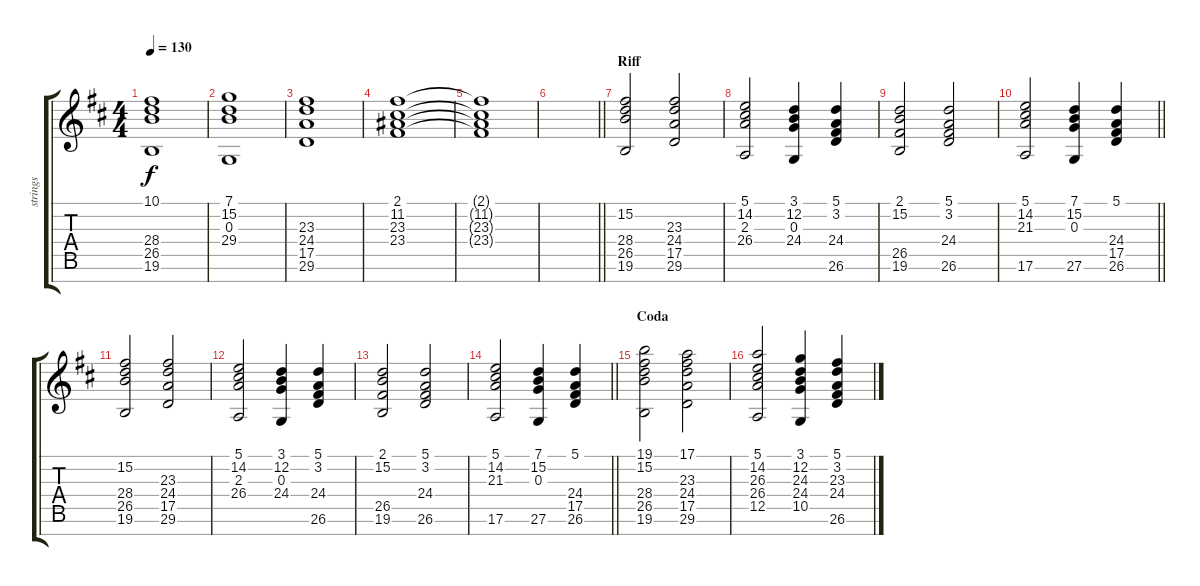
\track ("strings" "strings") {instrument stringensemble1}
\staff {score tabs}
\tuning (E4 B3 G3 D3 A2 E2 B1) {hide}
\ts (4 4)
\tempo 130
\clef g2
\ks bminor
(10.1 28.4 26.5 19.6).1{dy f} |
(7.1 15.2 0.3 29.4).1 |
(23.3 24.4 17.5 29.6).1 |
(2.1 11.2 23.3 23.4).1 |
(2.1{t} 11.2{t} 23.3{t} 23.4{t}).1 |
\barLineRight lightlight
|
\section ("" "Riff")
(15.2 28.4 26.5 19.6).2 (23.3 24.4 17.5 29.6).2 |
(5.1 14.2 2.3 26.4).2 (3.1 12.2 0.3 24.4).4 (5.1 3.2 24.4 26.6).4 |
(2.1 15.2 26.5 19.6).2 (5.1 3.2 24.4 26.6).2 |
\barLineRight lightlight
(5.1 14.2 21.3 17.6).2 (7.1 15.2 0.3 27.6).4 (5.1 24.4 17.5 26.6).4 |
(15.2 28.4 26.5 19.6).2 (23.3 24.4 17.5 29.6).2 |
(5.1 14.2 2.3 26.4).2 (3.1 12.2 0.3 24.4).4 (5.1 3.2 24.4 26.6).4 |
(2.1 15.2 26.5 19.6).2 (5.1 3.2 24.4 26.6).2 |
\barLineRight lightlight
(5.1 14.2 21.3 17.6).2 (7.1 15.2 0.3 27.6).4 (5.1 24.4 17.5 26.6).4 |
\section ("" "Coda")
(19.1 15.2 28.4 26.5 19.6).2 (17.1 23.3 24.4 17.5 29.6).2 |
(5.1 14.2 26.3 26.4 12.5).2 (3.1 12.2 24.3 24.4 10.5).4 (5.1 3.2 23.3 24.4 26.6).4
